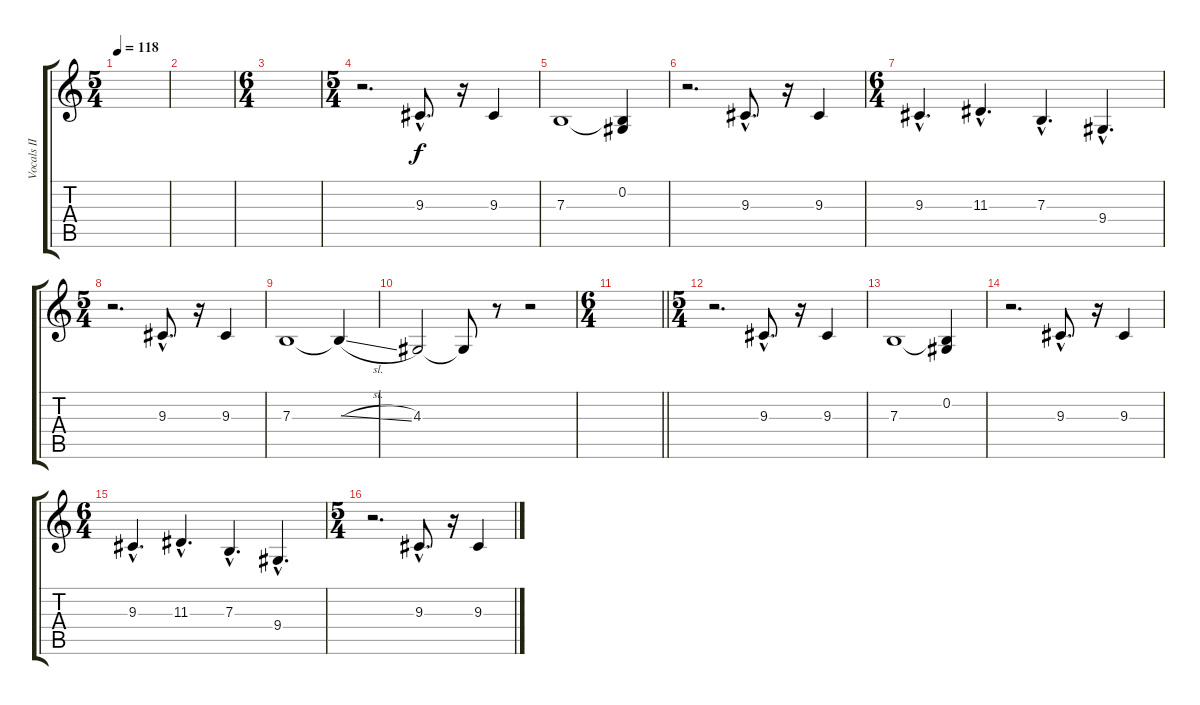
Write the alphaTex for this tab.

\track ("Vocals II" "Vocals II") {instrument clarinet}
\staff {score tabs}
\tuning (Db4 Ab3 E3 B2 Gb2 Db2) {hide}
\ts (5 4)
\tempo 118
\clef g2
\ks c
|
|
\ts (6 4)
|
\ts (5 4)
r.2{d} 9.3{hac}.8{d} r.16 9.3.4 |
7.3.1 (0.2 7.3{t}).4 |
r.2{d} 9.3{hac}.8{d} r.16 9.3.4 |
\ts (6 4)
9.3{hac}.4{d} 11.3{hac}.4{d} 7.3{hac}.4{d} 9.4{hac}.4{d} |
\ts (5 4)
r.2{d} 9.3{hac}.8{d} r.16 9.3.4 |
7.3.1 7.3{sl t}.4 |
4.3.2 4.3{t}.8 r.8 r.2 |
\ts (6 4)
\barLineRight lightlight
|
\ts (5 4)
r.2{d} 9.3{hac}.8{d} r.16 9.3.4 |
7.3.1 (0.2 7.3{t}).4 |
r.2{d} 9.3{hac}.8{d} r.16 9.3.4 |
\ts (6 4)
9.3{hac}.4{d} 11.3{hac}.4{d} 7.3{hac}.4{d} 9.4{hac}.4{d} |
\ts (5 4)
r.2{d} 9.3{hac}.8{d} r.16 9.3.4
